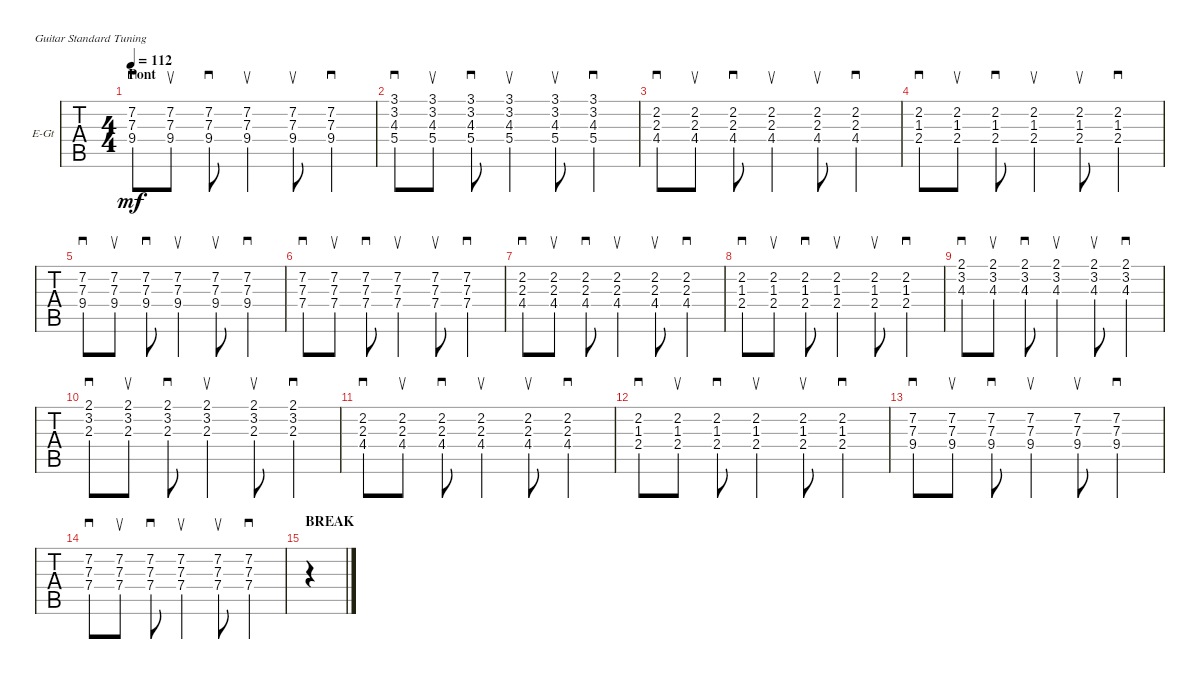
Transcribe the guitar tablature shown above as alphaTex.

\defaultSystemsLayout 4
\bracketExtendMode groupsimilarinstruments
\firstSystemTrackNameOrientation horizontal
\otherSystemsTrackNameOrientation horizontal
\track ("rythm guitar" "E-Gt") {instrument overdrivenguitar}
\staff {tabs}
\tuning (E4 B3 G3 D3 A2 E2)
\ts (4 4)
\section ("" "Pont")
\tempo 112
\clef g2
\ks c
(9.4 7.3 7.2).8{sd dy mf} (9.4 7.3 7.2).8{su} (9.4 7.3 7.2).8{sd} (9.4 7.3 7.2).4{su} (9.4 7.3 7.2).8{su} (9.4 7.3 7.2).4{sd} |
(5.4 4.3 3.2 3.1).8{sd} (5.4 4.3 3.2 3.1).8{su} (5.4 4.3 3.2 3.1).8{sd} (5.4 4.3 3.2 3.1).4{su} (5.4 4.3 3.2 3.1).8{su} (5.4 4.3 3.2 3.1).4{sd} |
(4.4 2.3 2.2).8{sd} (4.4 2.3 2.2).8{su} (4.4 2.3 2.2).8{sd} (4.4 2.3 2.2).4{su} (4.4 2.3 2.2).8{su} (4.4 2.3 2.2).4{sd} |
(2.4 1.3 2.2).8{sd} (2.4 1.3 2.2).8{su} (2.4 1.3 2.2).8{sd} (2.4 1.3 2.2).4{su} (2.4 1.3 2.2).8{su} (2.4 1.3 2.2).4{sd} |
(9.4 7.3 7.2).8{sd} (9.4 7.3 7.2).8{su} (9.4 7.3 7.2).8{sd} (9.4 7.3 7.2).4{su} (9.4 7.3 7.2).8{su} (9.4 7.3 7.2).4{sd} |
(7.4 7.3 7.2).8{sd} (7.4 7.3 7.2).8{su} (7.4 7.3 7.2).8{sd} (7.4 7.3 7.2).4{su} (7.4 7.3 7.2).8{su} (7.4 7.3 7.2).4{sd} |
(4.4 2.3 2.2).8{sd} (4.4 2.3 2.2).8{su} (4.4 2.3 2.2).8{sd} (4.4 2.3 2.2).4{su} (4.4 2.3 2.2).8{su} (4.4 2.3 2.2).4{sd} |
(2.4 1.3 2.2).8{sd} (2.4 1.3 2.2).8{su} (2.4 1.3 2.2).8{sd} (2.4 1.3 2.2).4{su} (2.4 1.3 2.2).8{su} (2.4 1.3 2.2).4{sd} |
(4.3 3.2 2.1).8{sd} (4.3 3.2 2.1).8{su} (4.3 3.2 2.1).8{sd} (4.3 3.2 2.1).4{su} (4.3 3.2 2.1).8{su} (4.3 3.2 2.1).4{sd} |
(2.3 3.2 2.1).8{sd} (2.3 3.2 2.1).8{su} (2.3 3.2 2.1).8{sd} (2.3 3.2 2.1).4{su} (2.3 3.2 2.1).8{su} (2.3 3.2 2.1).4{sd} |
(4.4 2.3 2.2).8{sd} (4.4 2.3 2.2).8{su} (4.4 2.3 2.2).8{sd} (4.4 2.3 2.2).4{su} (4.4 2.3 2.2).8{su} (4.4 2.3 2.2).4{sd} |
(2.4 1.3 2.2).8{sd} (2.4 1.3 2.2).8{su} (2.4 1.3 2.2).8{sd} (2.4 1.3 2.2).4{su} (2.4 1.3 2.2).8{su} (2.4 1.3 2.2).4{sd} |
(9.4 7.3 7.2).8{sd} (9.4 7.3 7.2).8{su} (9.4 7.3 7.2).8{sd} (9.4 7.3 7.2).4{su} (9.4 7.3 7.2).8{su} (9.4 7.3 7.2).4{sd} |
(7.4 7.3 7.2).8{sd} (7.4 7.3 7.2).8{su} (7.4 7.3 7.2).8{sd} (7.4 7.3 7.2).4{su} (7.4 7.3 7.2).8{su} (7.4 7.3 7.2).4{sd} |
\section ("" "BREAK")
